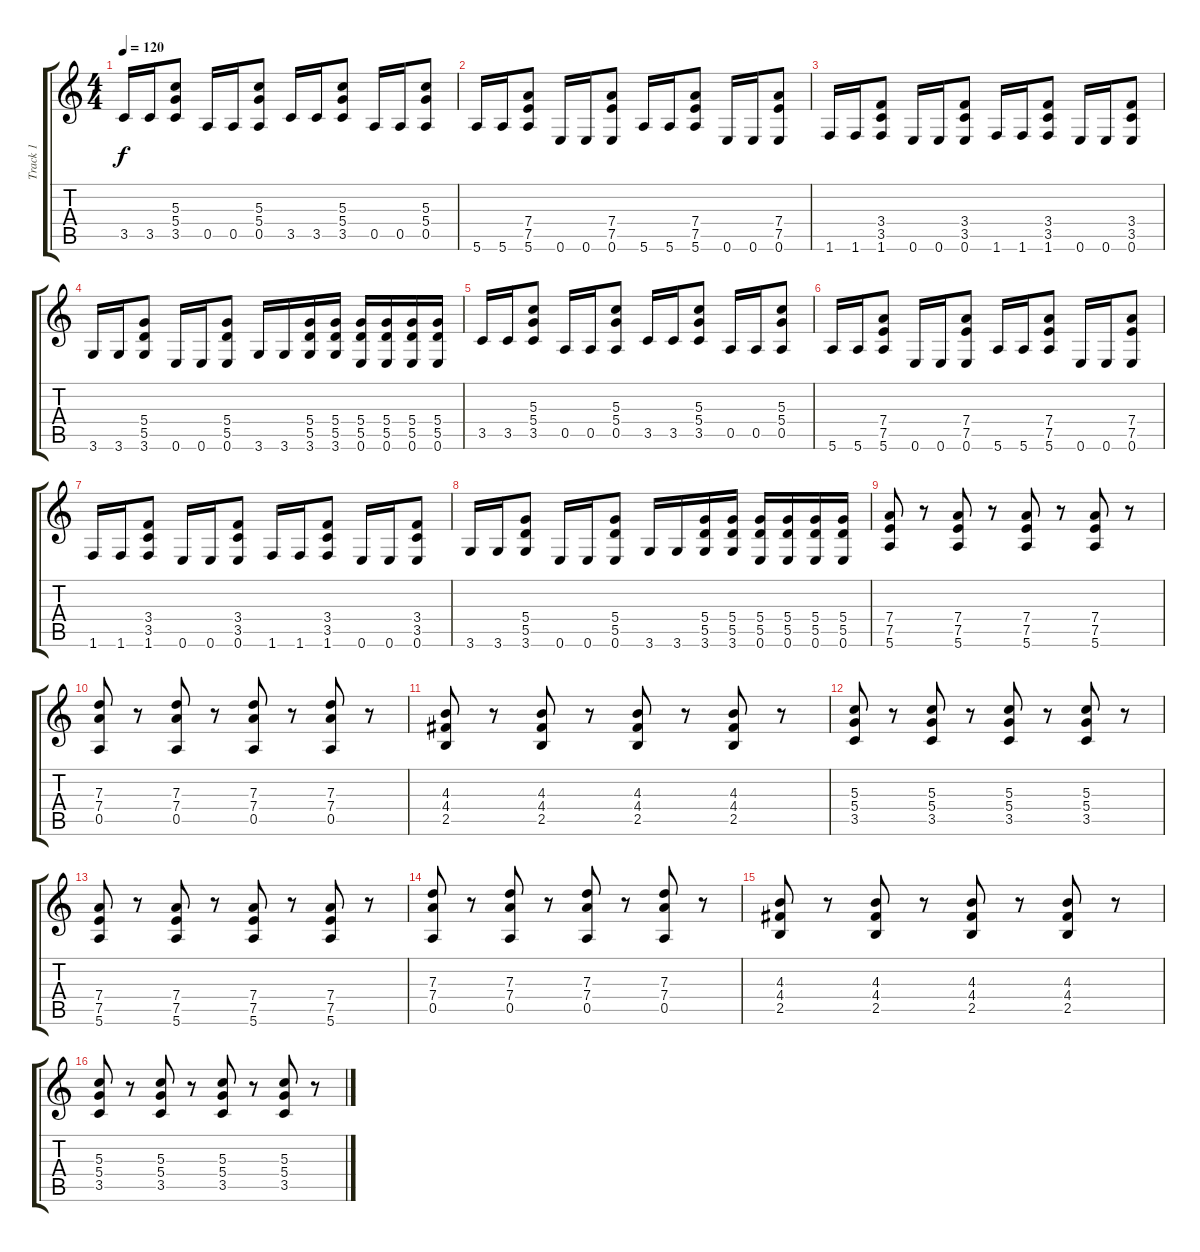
\track ("Track 1" "Track 1") {instrument overdrivenguitar}
\staff {score tabs}
\tuning (E4 B3 G3 D3 A2 E2) {hide}
\ts (4 4)
\tempo 120
\clef g2
\ks c
3.5.16{dy f} 3.5.16 (5.3 5.4 3.5).8 0.5.16 0.5.16 (5.3 5.4 0.5).8 3.5.16 3.5.16 (5.3 5.4 3.5).8 0.5.16 0.5.16 (5.3 5.4 0.5).8 |
5.6.16 5.6.16 (7.4 7.5 5.6).8 0.6.16 0.6.16 (7.4 7.5 0.6).8 5.6.16 5.6.16 (7.4 7.5 5.6).8 0.6.16 0.6.16 (7.4 7.5 0.6).8 |
1.6.16 1.6.16 (3.4 3.5 1.6).8 0.6.16 0.6.16 (3.4 3.5 0.6).8 1.6.16 1.6.16 (3.4 3.5 1.6).8 0.6.16 0.6.16 (3.4 3.5 0.6).8 |
3.6.16 3.6.16 (5.4 5.5 3.6).8 0.6.16 0.6.16 (5.4 5.5 0.6).8 3.6.16 3.6.16 (5.4 5.5 3.6).16 (5.4 5.5 3.6).16 (5.4 5.5 0.6).16 (5.4 5.5 0.6).16 (5.4 5.5 0.6).16 (5.4 5.5 0.6).16 |
3.5.16 3.5.16 (5.3 5.4 3.5).8 0.5.16 0.5.16 (5.3 5.4 0.5).8 3.5.16 3.5.16 (5.3 5.4 3.5).8 0.5.16 0.5.16 (5.3 5.4 0.5).8 |
5.6.16 5.6.16 (7.4 7.5 5.6).8 0.6.16 0.6.16 (7.4 7.5 0.6).8 5.6.16 5.6.16 (7.4 7.5 5.6).8 0.6.16 0.6.16 (7.4 7.5 0.6).8 |
1.6.16 1.6.16 (3.4 3.5 1.6).8 0.6.16 0.6.16 (3.4 3.5 0.6).8 1.6.16 1.6.16 (3.4 3.5 1.6).8 0.6.16 0.6.16 (3.4 3.5 0.6).8 |
3.6.16 3.6.16 (5.4 5.5 3.6).8 0.6.16 0.6.16 (5.4 5.5 0.6).8 3.6.16 3.6.16 (5.4 5.5 3.6).16 (5.4 5.5 3.6).16 (5.4 5.5 0.6).16 (5.4 5.5 0.6).16 (5.4 5.5 0.6).16 (5.4 5.5 0.6).16 |
(7.4 7.5 5.6).8 r.8 (7.4 7.5 5.6).8 r.8 (7.4 7.5 5.6).8 r.8 (7.4 7.5 5.6).8 r.8 |
(7.3 7.4 0.5).8 r.8 (7.3 7.4 0.5).8 r.8 (7.3 7.4 0.5).8 r.8 (7.3 7.4 0.5).8 r.8 |
(4.3 4.4 2.5).8 r.8 (4.3 4.4 2.5).8 r.8 (4.3 4.4 2.5).8 r.8 (4.3 4.4 2.5).8 r.8 |
(5.3 5.4 3.5).8 r.8 (5.3 5.4 3.5).8 r.8 (5.3 5.4 3.5).8 r.8 (5.3 5.4 3.5).8 r.8 |
(7.4 7.5 5.6).8 r.8 (7.4 7.5 5.6).8 r.8 (7.4 7.5 5.6).8 r.8 (7.4 7.5 5.6).8 r.8 |
(7.3 7.4 0.5).8 r.8 (7.3 7.4 0.5).8 r.8 (7.3 7.4 0.5).8 r.8 (7.3 7.4 0.5).8 r.8 |
(4.3 4.4 2.5).8 r.8 (4.3 4.4 2.5).8 r.8 (4.3 4.4 2.5).8 r.8 (4.3 4.4 2.5).8 r.8 |
(5.3 5.4 3.5).8 r.8 (5.3 5.4 3.5).8 r.8 (5.3 5.4 3.5).8 r.8 (5.3 5.4 3.5).8 r.8
